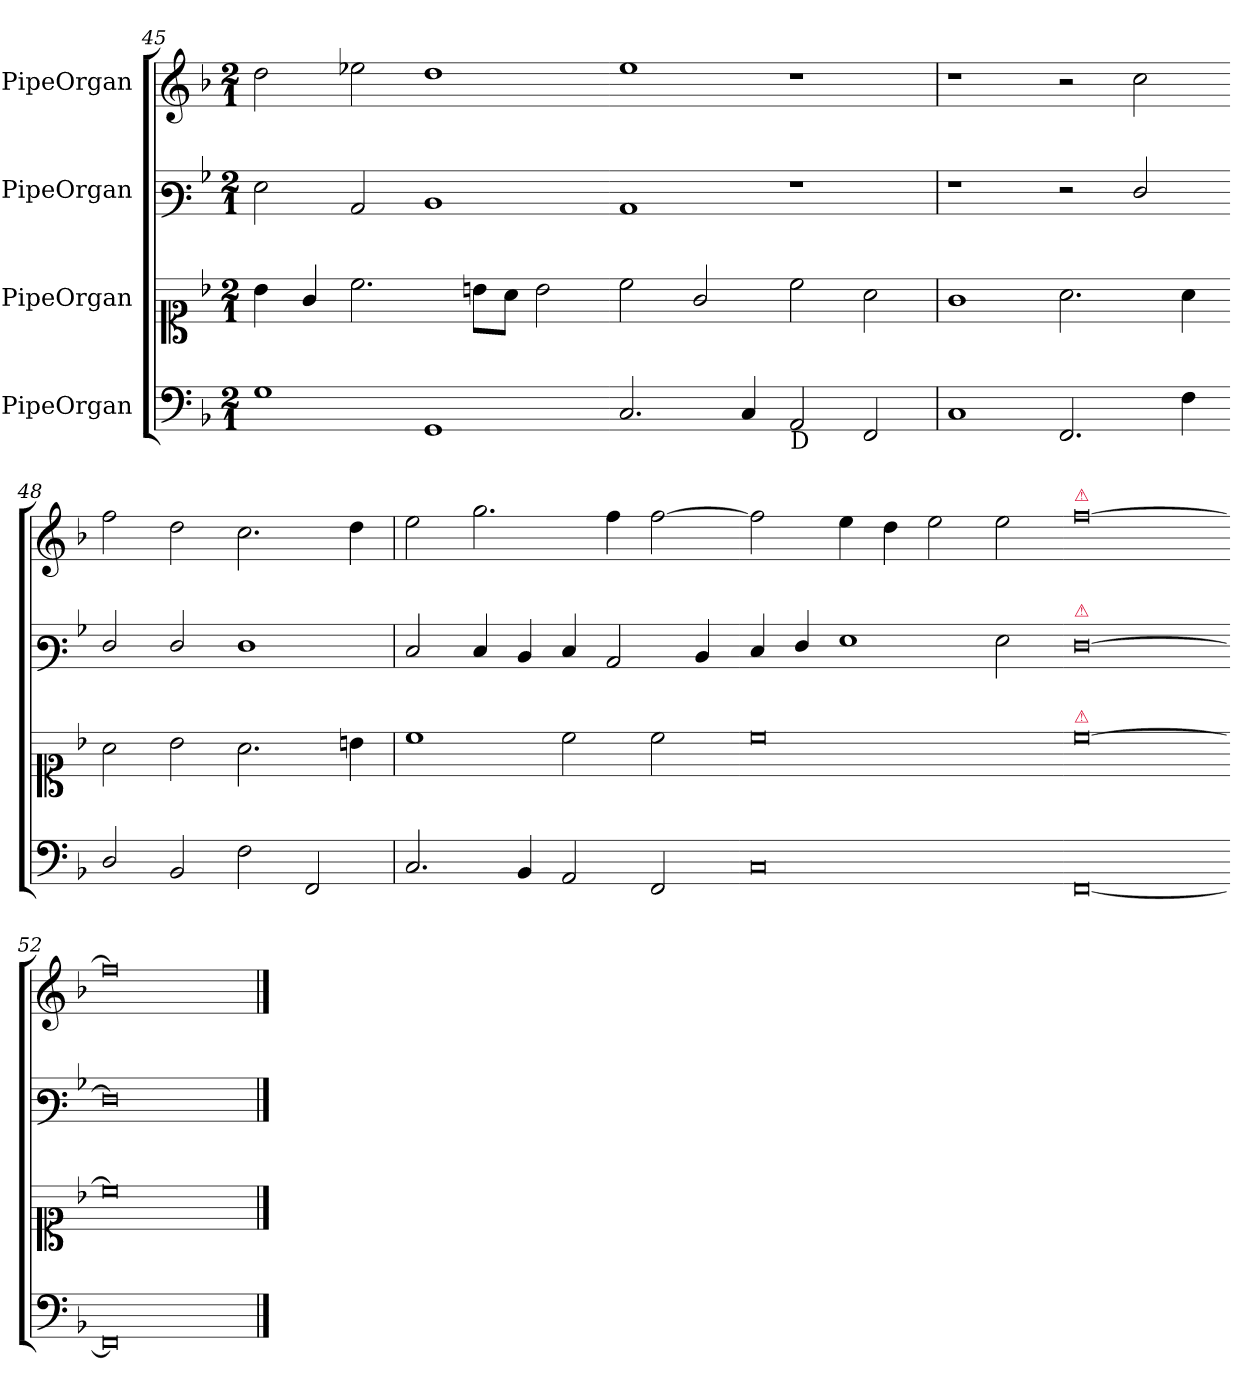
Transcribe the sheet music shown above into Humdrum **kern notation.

**kern	**kern	**kern	**kern
*part4	*part3	*part2	*part1
*staff4	*staff3	*staff2	*staff1
*I"PipeOrgan	*I"PipeOrgan	*I"PipeOrgan	*I"PipeOrgan
*clefF4	*clefC1	*clefF3	*clefG2
*k[b-]	*k[b-]	*k[b-]	*k[b-]
*F:	*F:	*F:	*F:
*M2/1	*M2/1	*M2/1	*M2/1
=45	=45	=45	=45
1G	4b-\	2G\	2dd\
.	4g/	.	.
.	2.cc\	2C/	2ee-X\
1GG	.	1D	1dd
.	8bn\L	.	.
.	8a\J	.	.
.	2b\	.	.
=46-	=46-	=46-	=46-
2.C/	2cc\	1C	1ee-
.	2g/	.	.
4C/	.	.	.
!LO:TX:b:t=D	!	!	!
2AA/	2cc\	1r	1r
2FF/	2a\	.	.
=47	=47	=47	=47
1C	1g	1r	1r
2.FF/	2.a\	2r	2r
.	.	2F/	2cc\
4F\	4a\	.	.
=48-	=48-	=48-	=48-
2D/	2a\	2F/	2ff\
2BB-/	2b-\	2F/	2dd\
2F\	2.a\	1F	2.cc\
2FF/	.	.	.
.	4bn\	.	4dd\
=49	=49	=49	=49
2.C/	1cc	2E/	2ee\
.	.	4E/	2.gg\
4BB-/	.	4D/	.
2AA/	2cc\	4E/	.
.	.	2C/	4ff\
2FF/	2cc\	.	[2ff\
.	.	4D/	.
=50-	=50-	=50-	=50-
0C	0cc	4E/	2ff\]
.	.	4F/	.
.	.	1G	4ee\
.	.	.	4dd\
.	.	.	2ee\
.	.	2G\	2ee\
=51-	=51-	=51-	=51-
!	!	!	!LO:TX:a:color=crimson:t=⚠
!	!	!LO:TX:a:color=crimson:t=⚠	!
!	!LO:TX:a:color=crimson:t=⚠	!	!
[0FF	[0cc	[0F	[0ff
=52-	=52-	=52-	=52-
0FF]	0cc]	0F]	0ff]
==	==	==	==
*-	*-	*-	*-
